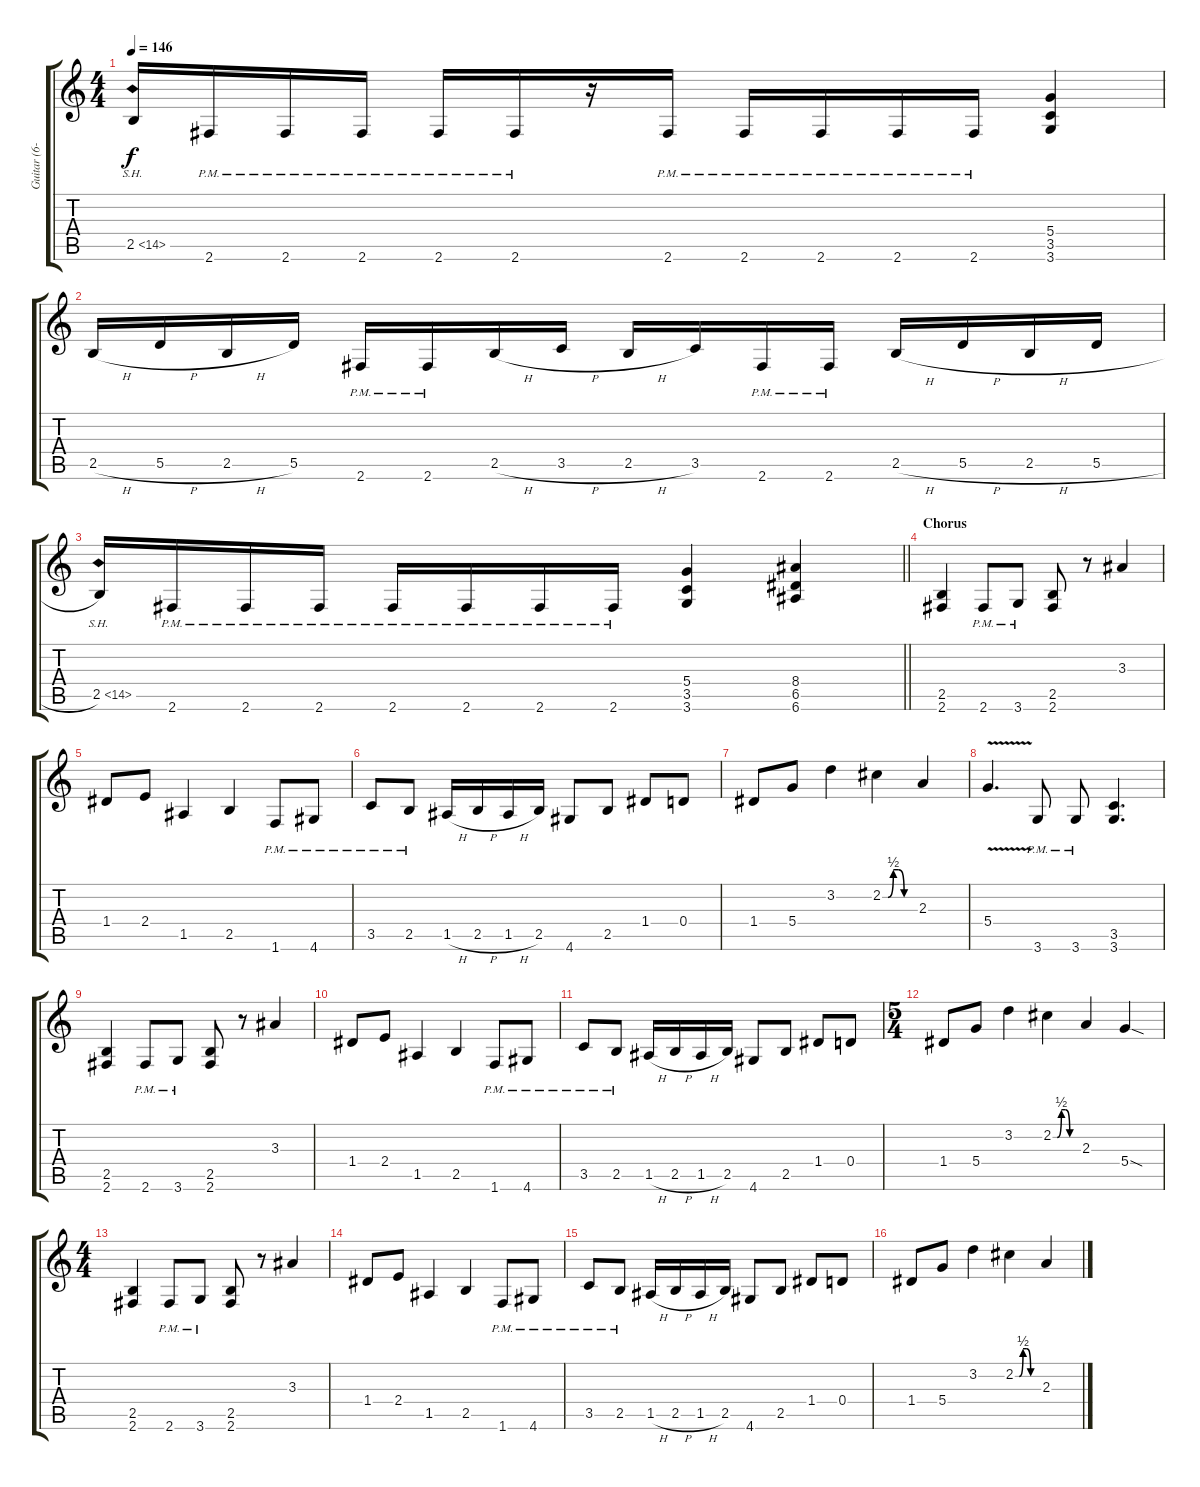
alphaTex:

\track ("Guitar (6-string)" "Guitar (6-") {instrument distortionguitar}
\staff {score tabs}
\tuning (E4 B3 G3 D3 A2 E2) {hide}
\ts (4 4)
\tempo 146
\clef g2
\ks c
2.5{sh 12}.16{dy f} 2.6{pm}.16 2.6{pm}.16 2.6{pm}.16 2.6{pm}.16 2.6{pm}.16 r.16 2.6{pm}.16 2.6{pm}.16 2.6{pm}.16 2.6{pm}.16 2.6{pm}.16 (5.4 3.5 3.6).4 |
2.5{h}.16 5.5{h}.16 2.5{h}.16 5.5.16 2.6{pm}.16 2.6{pm}.16 2.5{h}.16 3.5{h}.16 2.5{h}.16 3.5.16 2.6{pm}.16 2.6{pm}.16 2.5{h}.16 5.5{h}.16 2.5{h}.16 5.5{h}.16 |
\barLineRight lightlight
2.5{sh 12}.16 2.6{pm}.16 2.6{pm}.16 2.6{pm}.16 2.6{pm}.16 2.6{pm}.16 2.6{pm}.16 2.6{pm}.16 (5.4 3.5 3.6).4 (8.4 6.5 6.6).4 |
\section ("" "Chorus")
(2.5 2.6).4 2.6{pm}.8 3.6{pm}.8 (2.5 2.6).8 r.8 3.3.4 |
1.4.8 2.4.8 1.5.4 2.5.4 1.6{pm}.8 4.6{pm}.8 |
3.5{pm}.8 2.5{pm}.8 1.5{h}.16 2.5{h}.16 1.5{h}.16 2.5.16 4.6.8 2.5.8 1.4.8 0.4.8 |
1.4.8 5.4.8 3.2.4 2.2{be (custom 0 0 10 0 20 2 30 2 40 0 60 0)}.4 2.3.4 |
5.4{v}.4{d} 3.6{pm}.8 3.6{pm}.8 (3.5 3.6).4{d} |
(2.5 2.6).4 2.6{pm}.8 3.6{pm}.8 (2.5 2.6).8 r.8 3.3.4 |
1.4.8 2.4.8 1.5.4 2.5.4 1.6{pm}.8 4.6{pm}.8 |
3.5{pm}.8 2.5{pm}.8 1.5{h}.16 2.5{h}.16 1.5{h}.16 2.5.16 4.6.8 2.5.8 1.4.8 0.4.8 |
\ts (5 4)
1.4.8 5.4.8 3.2.4 2.2{be (custom 0 0 10 0 20 2 30 2 40 0 60 0)}.4 2.3.4 5.4{sod}.4 |
\ts (4 4)
(2.5 2.6).4 2.6{pm}.8 3.6{pm}.8 (2.5 2.6).8 r.8 3.3.4 |
1.4.8 2.4.8 1.5.4 2.5.4 1.6{pm}.8 4.6{pm}.8 |
3.5{pm}.8 2.5{pm}.8 1.5{h}.16 2.5{h}.16 1.5{h}.16 2.5.16 4.6.8 2.5.8 1.4.8 0.4.8 |
1.4.8 5.4.8 3.2.4 2.2{be (custom 0 0 10 0 20 2 30 2 40 0 60 0)}.4 2.3.4
